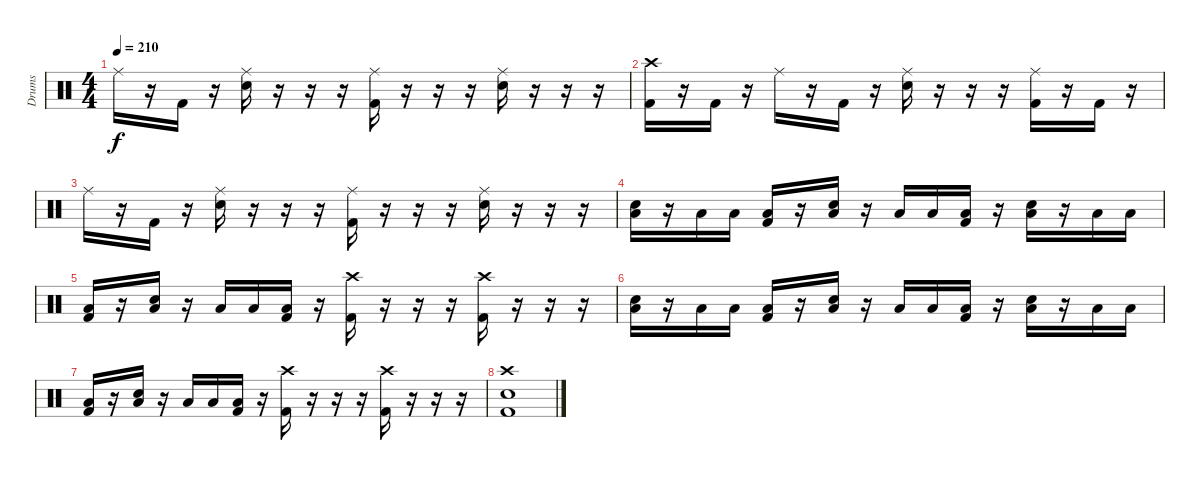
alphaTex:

\track ("Drums" "Drums") {instrument percussion}
\staff {score}
\articulation defaults
\ts (4 4)
\tempo 210
\clef neutral
\ks c "Ride (middle)".16{dy f}
r.16 "Kick (hit) 2".16 r.16 ("Ride (middle)" "Snare (hit) 2").16 r.16 r.16 r.16 ("Ride (middle)" "Kick (hit) 2").16 r.16 r.16 r.16 ("Ride (middle)" "Snare (hit) 2").16 r.16 r.16 r.16 |
("Crash high (hit)" "Kick (hit) 2").16 r.16 "Kick (hit) 2".16 r.16 "Ride (middle)".16 r.16 "Kick (hit) 2".16 r.16 ("Ride (middle)" "Snare (hit) 2").16 r.16 r.16 r.16 ("Ride (middle)" "Kick (hit) 2").16 r.16 "Kick (hit) 2".16 r.16 |
"Ride (middle)".16 r.16 "Kick (hit) 2".16 r.16 ("Ride (middle)" "Snare (hit) 2").16 r.16 r.16 r.16 ("Ride (middle)" "Kick (hit) 2").16 r.16 r.16 r.16 ("Ride (middle)" "Snare (hit) 2").16 r.16 r.16 r.16 |
("Low Floor Tom (hit)" "Snare (hit) 2").16 r.16 "Low Floor Tom (hit)".16 "Low Floor Tom (hit)".16 ("Low Floor Tom (hit)" "Kick (hit) 2").16 r.16 ("Low Floor Tom (hit)" "Snare (hit) 2").16 r.16 "Low Floor Tom (hit)".16 "Low Floor Tom (hit)".16 ("Low Floor Tom (hit)" "Kick (hit) 2").16 r.16 ("Low Floor Tom (hit)" "Snare (hit) 2").16 r.16 "Low Floor Tom (hit)".16 "Low Floor Tom (hit)".16 |
("Low Floor Tom (hit)" "Kick (hit) 2").16 r.16 ("Low Floor Tom (hit)" "Snare (hit) 2").16 r.16 "Low Floor Tom (hit)".16 "Low Floor Tom (hit)".16 ("Low Floor Tom (hit)" "Kick (hit) 2").16 r.16 ("Crash high (hit)" "Kick (hit) 2").16 r.16 r.16 r.16 ("Crash high (hit)" "Kick (hit) 2").16 r.16 r.16 r.16 |
("Low Floor Tom (hit)" "Snare (hit) 2").16 r.16 "Low Floor Tom (hit)".16 "Low Floor Tom (hit)".16 ("Low Floor Tom (hit)" "Kick (hit) 2").16 r.16 ("Low Floor Tom (hit)" "Snare (hit) 2").16 r.16 "Low Floor Tom (hit)".16 "Low Floor Tom (hit)".16 ("Low Floor Tom (hit)" "Kick (hit) 2").16 r.16 ("Low Floor Tom (hit)" "Snare (hit) 2").16 r.16 "Low Floor Tom (hit)".16 "Low Floor Tom (hit)".16 |
("Low Floor Tom (hit)" "Kick (hit) 2").16 r.16 ("Low Floor Tom (hit)" "Snare (hit) 2").16 r.16 "Low Floor Tom (hit)".16 "Low Floor Tom (hit)".16 ("Low Floor Tom (hit)" "Kick (hit) 2").16 r.16 ("Crash high (hit)" "Kick (hit) 2").16 r.16 r.16 r.16 ("Crash high (hit)" "Kick (hit) 2").16 r.16 r.16 r.16 |
("Crash high (hit)" "Snare (hit) 2" "Kick (hit) 2").1
